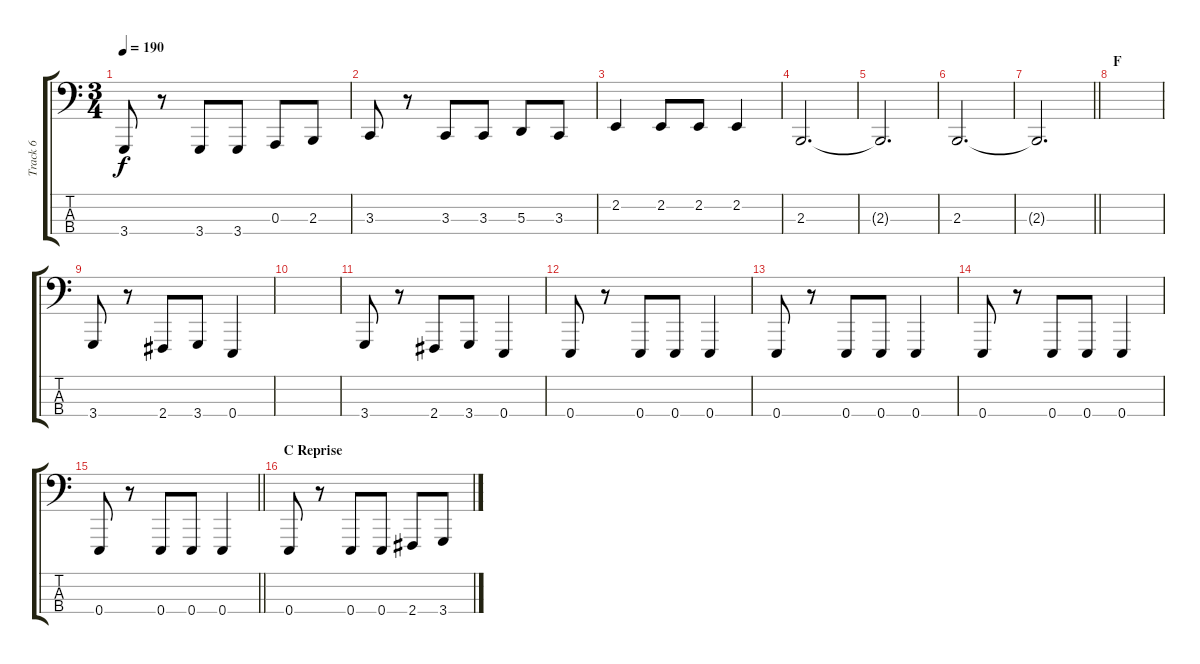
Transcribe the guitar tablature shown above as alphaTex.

\track ("Track 6" "Track 6") {instrument cello}
\staff {score tabs}
\tuning (G2 D2 A1 E1) {hide}
\ts (3 4)
\tempo 190
\clef f4
\ks c
3.4.8{dy f} r.8 3.4.8 3.4.8 0.3.8 2.3.8 |
3.3.8 r.8 3.3.8 3.3.8 5.3.8 3.3.8 |
2.2.4 2.2.8 2.2.8 2.2.4 |
2.3.2{d} |
2.3{t}.2{d} |
2.3.2{d} |
\barLineRight lightlight
2.3{t}.2{d} |
\section ("" "F")
|
3.4.8 r.8 2.4.8 3.4.8 0.4.4 |
|
3.4.8 r.8 2.4.8 3.4.8 0.4.4 |
0.4.8 r.8 0.4.8 0.4.8 0.4.4 |
0.4.8 r.8 0.4.8 0.4.8 0.4.4 |
0.4.8 r.8 0.4.8 0.4.8 0.4.4 |
\barLineRight lightlight
0.4.8 r.8 0.4.8 0.4.8 0.4.4 |
\section ("" "C Reprise")
0.4.8 r.8 0.4.8 0.4.8 2.4.8 3.4.8
